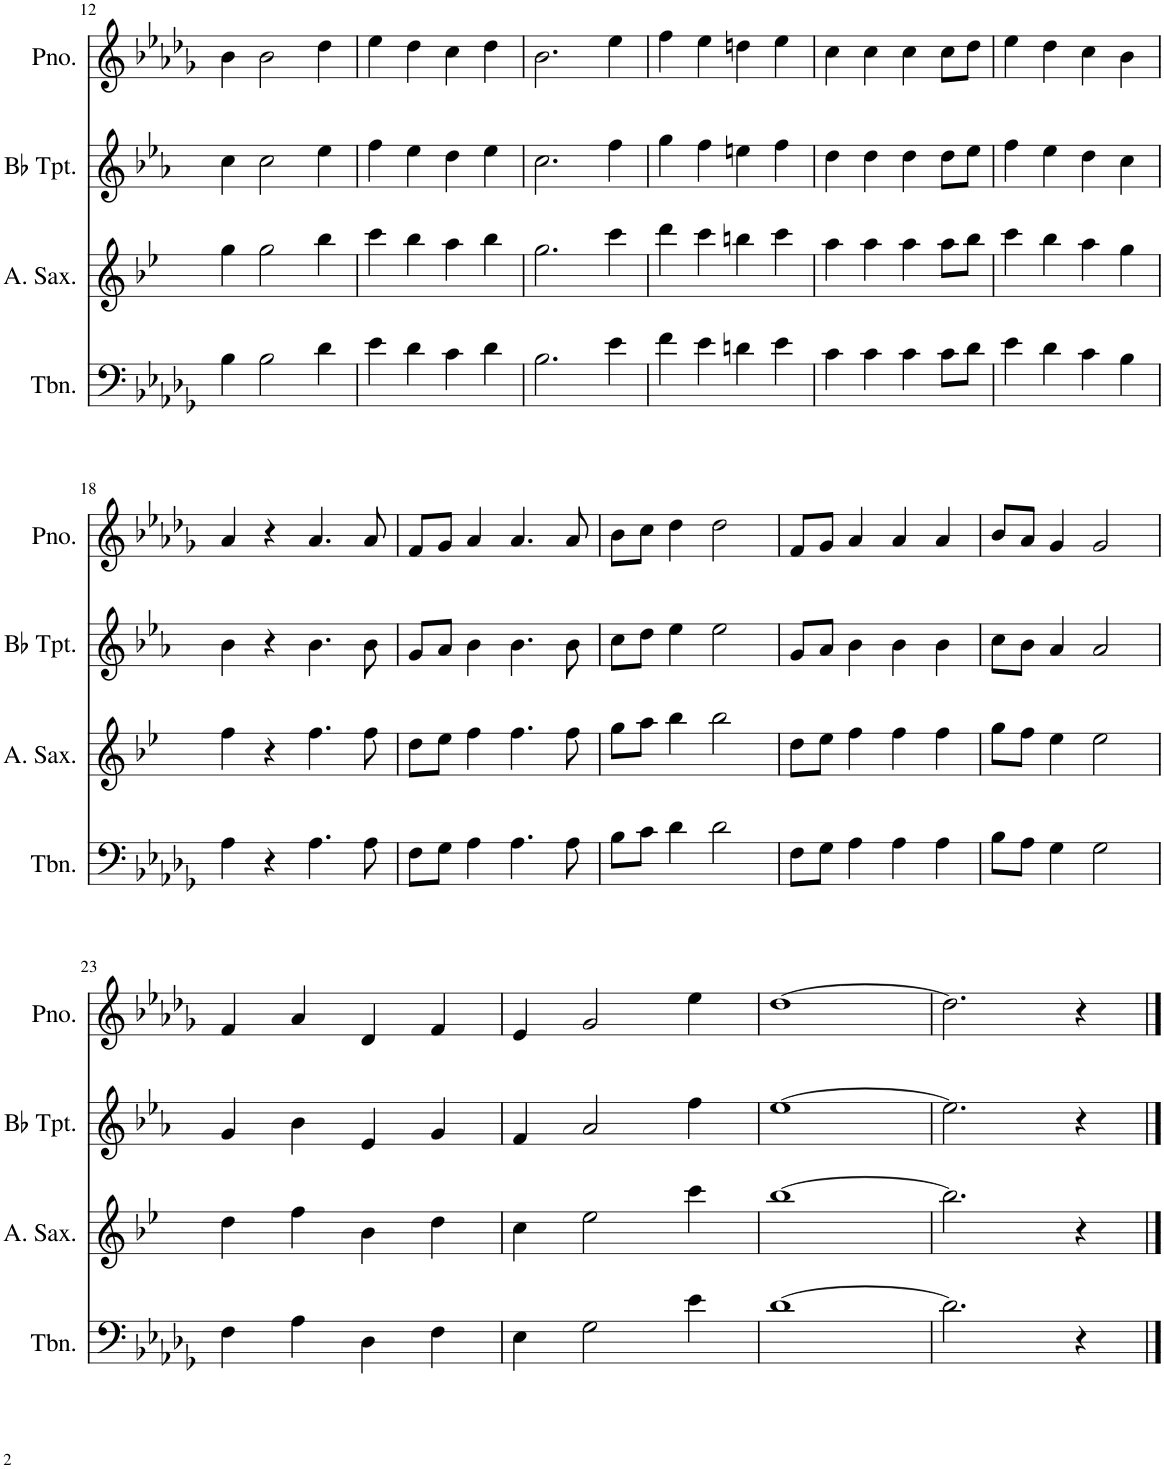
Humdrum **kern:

**kern	**kern	**kern	**kern
*part4	*part3	*part2	*part1
*staff4	*staff3	*staff2	*staff1
*I"Trombone	*I"Alto Saxophone	*I"Bb Trumpet	*I"Piano
*I'Tbn.	*I'A. Sax.	*I'Bb Tpt.	*I'Pno.
!!LO:PB:g=z
*clefF4	*clefG2	*clefG2	*clefG2
*	*Trd5c9	*Trd1c2	*
*k[b-e-a-d-g-]	*k[b-e-]	*k[b-e-a-]	*k[b-e-a-d-g-]
*M2/2	*M2/2	*M2/2	*M2/2
*met(c|)	*met(c|)	*met(c|)	*met(c|)
=12	=12	=12	=12
4B-\	4gg\	4cc\	4b-\
2B-\	2gg\	2cc\	2b-\
4d-\	4bb-\	4ee-\	4dd-\
=13	=13	=13	=13
4e-\	4ccc\	4ff\	4ee-\
4d-\	4bb-\	4ee-\	4dd-\
4c\	4aa\	4dd\	4cc\
4d-\	4bb-\	4ee-\	4dd-\
=14	=14	=14	=14
2.B-\	2.gg\	2.cc\	2.b-\
4e-\	4ccc\	4ff\	4ee-\
=15	=15	=15	=15
4f\	4ddd\	4gg\	4ff\
4e-\	4ccc\	4ff\	4ee-\
4dn\	4bbn\	4een\	4ddn\
4e-\	4ccc\	4ff\	4ee-\
=16	=16	=16	=16
4c\	4aa\	4dd\	4cc\
4c\	4aa\	4dd\	4cc\
4c\	4aa\	4dd\	4cc\
8c\L	8aa\L	8dd\L	8cc\L
8d-\J	8bb-\J	8ee-\J	8dd-\J
=17	=17	=17	=17
4e-\	4ccc\	4ff\	4ee-\
4d-\	4bb-\	4ee-\	4dd-\
4c\	4aa\	4dd\	4cc\
4B-\	4gg\	4cc\	4b-\
!!LO:LB:g=z
=18	=18	=18	=18
4A-\	4ff\	4b-\	4a-/
4r	4r	4r	4r
4.A-\	4.ff\	4.b-\	4.a-/
8A-\	8ff\	8b-\	8a-/
=19	=19	=19	=19
8F\L	8dd\L	8g/L	8f/L
8G-\J	8ee-\J	8a-/J	8g-/J
4A-\	4ff\	4b-\	4a-/
4.A-\	4.ff\	4.b-\	4.a-/
8A-\	8ff\	8b-\	8a-/
=20	=20	=20	=20
8B-\L	8gg\L	8cc\L	8b-\L
8c\J	8aa\J	8dd\J	8cc\J
4d-\	4bb-\	4ee-\	4dd-\
2d-\	2bb-\	2ee-\	2dd-\
=21	=21	=21	=21
8F\L	8dd\L	8g/L	8f/L
8G-\J	8ee-\J	8a-/J	8g-/J
4A-\	4ff\	4b-\	4a-/
4A-\	4ff\	4b-\	4a-/
4A-\	4ff\	4b-\	4a-/
=22	=22	=22	=22
8B-\L	8gg\L	8cc\L	8b-/L
8A-\J	8ff\J	8b-\J	8a-/J
4G-\	4ee-\	4a-/	4g-/
2G-\	2ee-\	2a-/	2g-/
!!LO:LB:g=z
=23	=23	=23	=23
4F\	4dd\	4g/	4f/
4A-\	4ff\	4b-\	4a-/
4D-\	4b-\	4e-/	4d-/
4F\	4dd\	4g/	4f/
=24	=24	=24	=24
4E-\	4cc\	4f/	4e-/
2G-\	2ee-\	2a-/	2g-/
4e-\	4ccc\	4ff\	4ee-\
=25	=25	=25	=25
[1d-	[1bb-	[1ee-	[1dd-
=26	=26	=26	=26
2.d-\]	2.bb-\]	2.ee-\]	2.dd-\]
4r	4r	4r	4r
==	==	==	==
*-	*-	*-	*-
